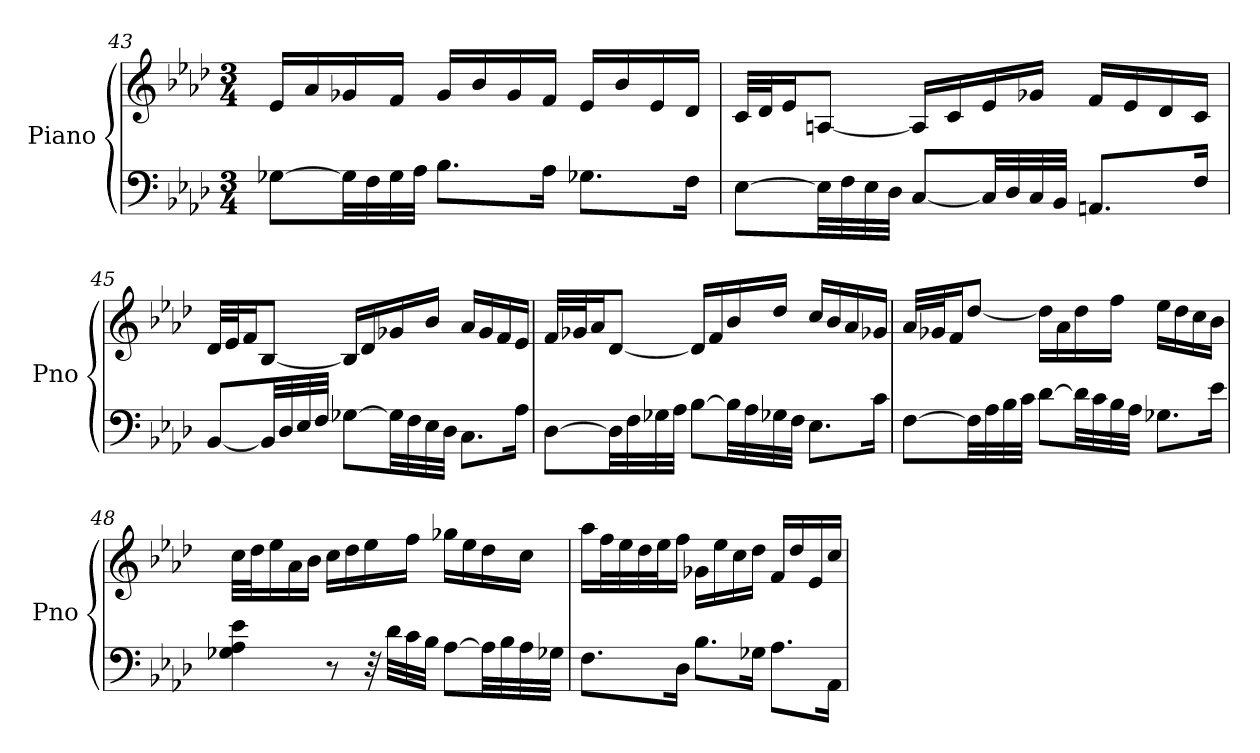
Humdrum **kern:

**kern	**kern
*part1	*part1
*staff2	*staff1
*I"Piano	*
*I'Pno	*
*clefF4	*clefG2
*k[b-e-a-d-]	*k[b-e-a-d-]
*M3/4	*M3/4
=43	=43
[8G-X\L	16e-/LL
.	16a-/
32G-\LL]	16g-X/
32F\	.
32G-\	16f/JJ
32A-\JJJ	.
8.B-\L	16g-/LL
.	16b-/
.	16g-/
16A-\Jk	16f/JJ
8.G-X\L	16e-/LL
.	16b-/
.	16e-/
16F\Jk	16d-/JJ
!!LO:LB:g=z
=44	=44
[8E-\L	32c/LLL
.	32d-/J
.	16e-/J
32E-\LL]	[8An/J
32F\	.
32E-\	.
32D-\JJJ	.
[8C/L	16A/LL]
.	16c/
32C/LL]	16e-/
32D-/	.
32C/	16g-X/JJ
32BB-/JJJ	.
8.AAn/L	16f/LL
.	16e-/
.	16d-/
16F/Jk	16c/JJ
=45	=45
[8BB-/L	32d-/LLL
.	32e-/J
.	16f/J
32BB-/LL]	[8B-/J
32D-/	.
32E-/	.
32F/JJJ	.
[8G-X\L	16B-/LL]
.	16d-/
32G-\LL]	16g-X/
32F\	.
32E-\	16b-/JJ
32D-\JJJ	.
8.C\L	16a-/LL
.	16g-/
.	16f/
16A-\Jk	16e-/JJ
=46	=46
[8D-\L	32f/LLL
.	32g-X/J
.	16a-/J
32D-\LL]	[8d-/J
32F\	.
32G-X\	.
32A-\JJJ	.
[8B-\L	16d-/LL]
.	16f/
32B-\LL]	16b-/
32A-\	.
32G-X\	16dd-/JJ
32F\JJJ	.
8.E-\L	16cc/LL
.	16b-/
.	16a-/
16c\Jk	16g-X/JJ
!!LO:LB:g=z
=47	=47
[8F\L	32a-/LLL
.	32g-X/J
.	16f/J
32F\LL]	[8dd-/J
32A-\	.
32B-\	.
32c\JJJ	.
[8d-\L	16dd-\LL]
.	16a-\
32d-\LL]	16dd-\
32c\	.
32B-\	16ff\JJ
32A-\JJJ	.
8.G-X\L	16ee-\LL
.	16dd-\
.	16cc\
16e-\Jk	16b-\JJ
=48	=48
4G-X\ 4A-\ 4e-\	32cc\LLL
.	32dd-\J
.	16ee-\
.	16a-\
.	16b-\JJ
8r	16cc\LL
.	16dd-\
32r	16ee-\
32d-\LLL	.
32c\	16ff\JJ
32B-\JJJ	.
[8A-\L	16gg-X\LL
.	16ee-\
32A-\LL]	16dd-\
32B-\	.
32A-\	16cc\JJ
32G-X\JJJ	.
=49	=49
8.F\L	16aa-\LL
.	32ff\L
.	32ee-\
.	32dd-\
.	32ee-\J
16D-\Jk	16ff\JJ
8.B-\L	16g-X\LL
.	16ee-\
.	16cc\
16G-X\Jk	16dd-\JJ
8.A-\L	16f/LL
.	16dd-/
.	16e-/
16AA-\Jk	16cc/JJ
=	=
*-	*-
